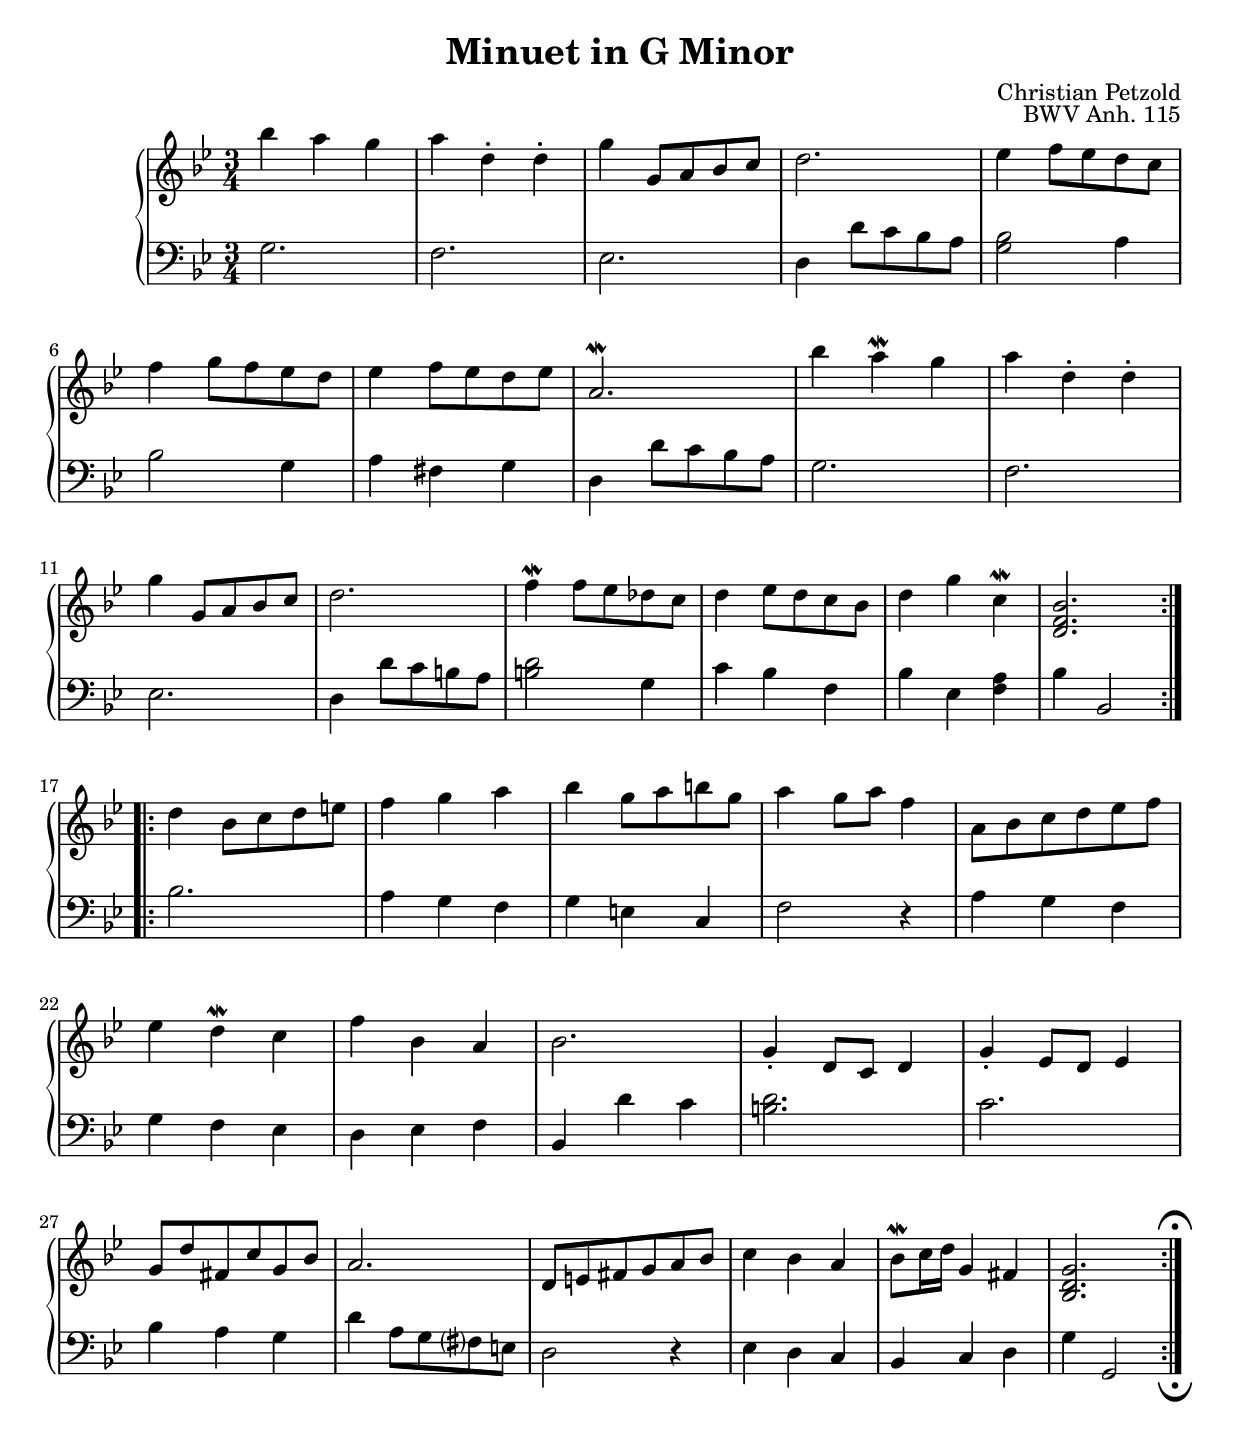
\version "2.20.0"

\include "articulate.ly"

\header {
  title = "Minuet in G Minor"
  composer = "Christian Petzold"
  opus = "BWV Anh. 115"
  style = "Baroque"
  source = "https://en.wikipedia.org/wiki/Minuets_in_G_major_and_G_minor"
  author = \markup \fromproperty #'header:composer
  subject = \markup \concat {
    "Piano partition for “"
    \fromproperty #'header:title
    "” ("
    \fromproperty #'header:opus
    ") by "
    \fromproperty #'header:composer
  }
  keywords = #(string-join '(
    "music"
    "partition"
    "piano"
    "harpsichord"
    "minuet"
  ) ", ")
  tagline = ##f
}

right = \relative c'' {
  \clef treble
  \time 3/4
  \key g \minor

  \repeat volta 2 {
    bes'4 a g |
    a d,\staccato d\staccato |
    g g,8 a bes c |
    d2. |
    ees4 f8 ees d c | \break
    f4 g8 f ees d |
    ees4 f8 ees d ees |
    a,2.\mordent |
    bes'4 a\mordent g |
    a d,\staccato d\staccato | \break
    g g,8 a bes c |
    d2. |
    f4\mordent f8 ees des c |
    d4 ees8 d c bes |
    d4 g c,\mordent |
    <d, f bes>2. |
  }

  \break

  \repeat volta 2 {
    d'4 bes8 c d e |
    f4 g a |
    bes g8 a b g |
    a4 g8 a f4 |
    a,8 bes c d ees f | \break
    ees4 d\mordent c |
    f bes, a |
    bes2. |
    g4\staccato d8 c d4 |
    g\staccato ees8 d ees4 | \break
    g8 d' fis, c' g bes |
    a2. |
    d,8 e fis g a bes |
    c4 bes a |
    bes8\mordent c16 d g,4 fis |
    <bes, d g>2. |
  }
}

left = \relative c' {
  \clef bass
  \time 3/4
  \key g \minor

  \repeat volta 2 {
    g2. |
    f |
    ees |
    d4 d'8 c bes a |
    <g bes>2 a4 |
    bes2 g4 |
    a fis g |
    d4 d'8 c bes a |
    g2. |
    f |
    ees |
    d4 d'8 c b a |
    <b d>2 g4 |
    c bes f |
    bes ees, <f a> |
    bes bes,2 |
  }

  \repeat volta 2 {
    bes'2. |
    a4 g f |
    g e c |
    f2 r4 |
    a g f |
    g f ees |
    d ees f |
    bes, d' c |
    <b d>2. |
    c |
    bes4 a g |
    d' a8 g fis? e |
    d2 r4 |
    ees d c |
    bes c d |
    g g,2 |
  }

  % Display two opposite \fermata signs over the last bar line
  % http://lsr.di.unimi.it/LSR/Item?id=10
  \override Score.RehearsalMark.break-visibility = #begin-of-line-invisible
  \mark \markup \musicglyph #"scripts.ufermata"

  % The RehearsalMark in Staff is overriden, while not touching the one
  % from Score.
  \override Staff.RehearsalMark.direction = #DOWN
  \override Staff.RehearsalMark.rotation = #'(180 0 0)
}

pianoStaff = \new PianoStaff \with {
  midiInstrument = "harpsichord"
} <<
    \new Staff = "right" { \right }
    \new Staff = "left" \with { \consists "Mark_engraver" } { \left }
>>

\score {
  \pianoStaff
  \layout {}
}

\score {
  \unfoldRepeats \articulate \pianoStaff
  \midi {
    \tempo 4 = 130
  }
}
